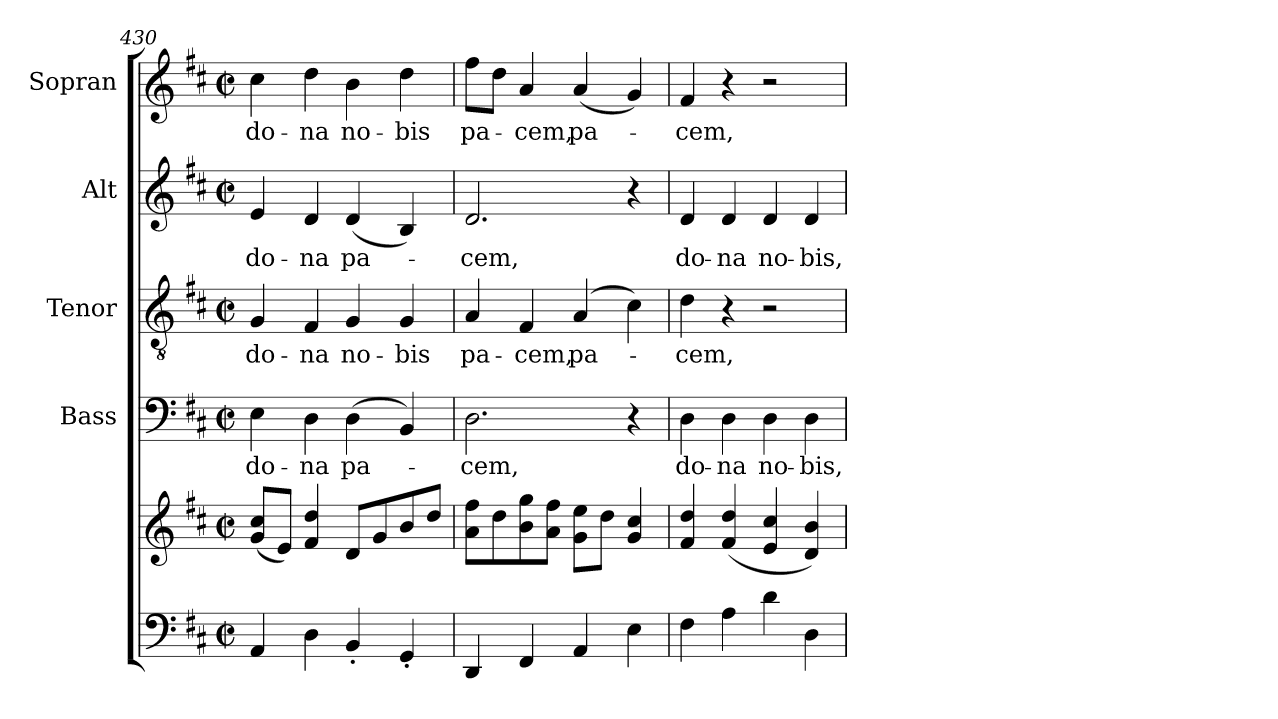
**kern	**kern	**kern	**text	**kern	**text	**kern	**text	**kern	**text
*part5	*part5	*part4	*part4	*part3	*part3	*part2	*part2	*part1	*part1
*staff6	*staff5	*staff4	*staff4	*staff3	*staff3	*staff2	*staff2	*staff1	*staff1
*	*	*I"Bass	*	*I"Tenor	*	*I"Alt	*	*I"Sopran	*
*	*	*I'B.	*	*I'T.	*	*I'A.	*	*I'S.	*
*clefF4	*clefG2	*clefF4	*	*clefGv2	*	*clefG2	*	*clefG2	*
*k[f#c#]	*k[f#c#]	*k[f#c#]	*	*k[f#c#]	*	*k[f#c#]	*	*k[f#c#]	*
*D:	*D:	*D:	*	*D:	*	*D:	*	*D:	*
*M2/2	*M2/2	*M2/2	*	*M2/2	*	*M2/2	*	*M2/2	*
*met(c|)	*met(c|)	*met(c|)	*	*met(c|)	*	*met(c|)	*	*met(c|)	*
=430	=430	=430	=430	=430	=430	=430	=430	=430	=430
!	!	!	!LO:LY:b	!	!LO:LY:b	!	!LO:LY:b	!	!LO:LY:b
4AA/	(<8g/ 8cc#/L	4E\	do-	4G/	do-	4e/	do-	4cc#\	do-
.	8e/J)	.	.	.	.	.	.	.	.
!	!	!	!LO:LY:b	!	!LO:LY:b	!	!LO:LY:b	!	!LO:LY:b
4D\	4f#/ 4dd/	4D\	-na	4F#/	-na	4d/	-na	4dd\	-na
!	!	!	!LO:LY:b	!	!LO:LY:b	!	!LO:LY:b	!	!LO:LY:b
4BB'</	8d/L	(>4D\	pa-	4G/	no-	(<4d/	pa-	4b\	no-
.	8g/	.	.	.	.	.	.	.	.
!	!	!	!	!	!LO:LY:b	!	!	!	!LO:LY:b
4GG'</	8b/	4BB/)	.	4G/	-bis	4B/)	.	4dd\	-bis
.	8dd/J	.	.	.	.	.	.	.	.
=431	=431	=431	=431	=431	=431	=431	=431	=431	=431
!	!	!	!LO:LY:b	!	!LO:LY:b	!	!LO:LY:b	!	!LO:LY:b
4DD/	8a\ 8ff#\L	2.D\	-cem,	4A/	pa-	2.d/	-cem,	8ff#\L	pa-
.	8dd\	.	.	.	.	.	.	8dd\J	.
!	!	!	!	!	!LO:LY:b	!	!	!	!LO:LY:b
4FF#/	8b\ 8gg\	.	.	4F#/	-cem,	.	.	4a/	-cem,
.	8a\ 8ff#\J	.	.	.	.	.	.	.	.
!	!	!	!	!	!LO:LY:b	!	!	!	!LO:LY:b
4AA/	8g\ 8ee\L	.	.	(4A/	pa-	.	.	(<4a/	pa-
.	8dd\J	.	.	.	.	.	.	.	.
4E\	4g/ 4cc#/	4r	.	4c#\)	.	4r	.	4g/)	.
=432	=432	=432	=432	=432	=432	=432	=432	=432	=432
!	!	!	!LO:LY:b	!	!LO:LY:b	!	!LO:LY:b	!	!LO:LY:b
4F#\	4f#/ 4dd/	4D\	do-	4d\	-cem,	4d/	do-	4f#/	-cem,
!	!	!	!LO:LY:b	!	!	!	!LO:LY:b	!	!
4A\	(<4f#/ 4dd/	4D\	-na	4r	.	4d/	-na	4r	.
!	!	!	!LO:LY:b	!	!	!	!LO:LY:b	!	!
4d\	4e/ 4cc#/	4D\	no-	2r	.	4d/	no-	2r	.
!	!	!	!LO:LY:b	!	!	!	!LO:LY:b	!	!
4D\	4d/ 4b/)	4D\	-bis,	.	.	4d/	-bis,	.	.
=	=	=	=	=	=	=	=	=	=
*-	*-	*-	*-	*-	*-	*-	*-	*-	*-
